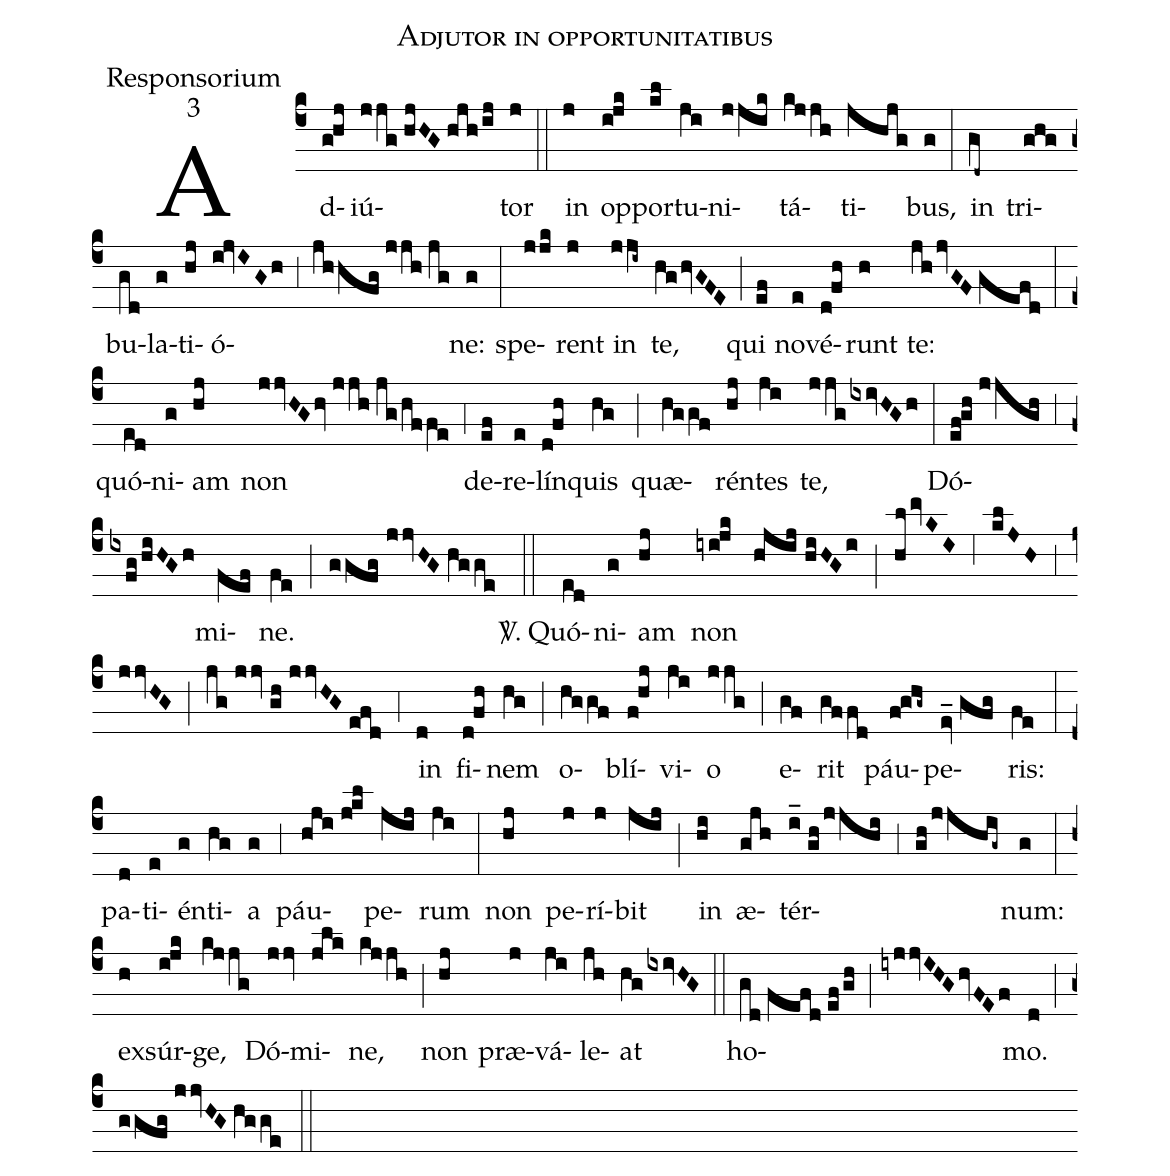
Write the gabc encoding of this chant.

name:Adjutor in opportunitatibus;
office-part:Responsorium;
mode:3;
%%
(c4) Ad(g!hj)iú(jjg//hjHG//hjh/ij)tor(j) (::)
in(j) op(i!jk)por(kl)tu(ji)ni(jjik)tá(kjjh)ti(jhjg)bus,(g) (:)
in(gd~) tri(ghg)bu(gd)la(g)ti(hj)ó(i!jvIGh)(,3)(jhhfg//jjh//jg)ne:(g) (:)
spe(jjk)rent(j) in(jji~) te,(hg/hvGFE) (;) qui(ef) no(e)vé(d!fh)runt(h) te:(jh/jvGF//gefd) (:)
quó(ed)ni(g)am(hj) non(jjvHG/hv//jjh//jg/hffe) (,4) de(ef)re(e)lín(d!fh)quis(hg) (;) quæ(hggf)rén(hj)tes(ji) te,(jjg/ixivHGh) (:)
Dó(ef!gh//jjgh)(,3)(ixfg/hiHGh)mi(fef)ne.(fe) (;) (ggfg//jjvHG//hgge) (::)

<sp>V/</sp>. Quó(ed)ni(g)am(hj) non(iyi!jk) (hjij//hiHGi) (;) (hl/mvKI) (,6) (klJH) (,3) (jjvHG) (;) (jg//jjv//gh//jjvHG//efd) (,4) in(d) fi(d!fh)nem(hg) (;) o(hggf)blí(f!hj)vi(ji)o(jjg) (;) e(gf)rit(gffd) páu(f!ghg~)pe(ev_//gfg)ris:(fe) (:)
pa(d)ti(e)én(g)ti(hg)a(g) (,3) páu(hji//j!kl)pe(jij)rum(ji) (:)
non(hj) pe(j)rí(j)bit(jij) (;) in(hi) æ(gjh)tér(i_//gh/jjhi)(,3)(gh/jjhig~)num:(g) (:)
ex(h)súr(i!jk)ge,(kjjg) Dó(jjv)mi(jlk)ne,(kjjh) (;) non(hj) præ(j)vá(ji)le(jh)at(hgixivHG) (::)
ho(gd//fefd//ef/gh)(;)(iyjjvIHG/hvFEf)mo.(d) (;) (ggfg//jjvHG//hgge) (::)
